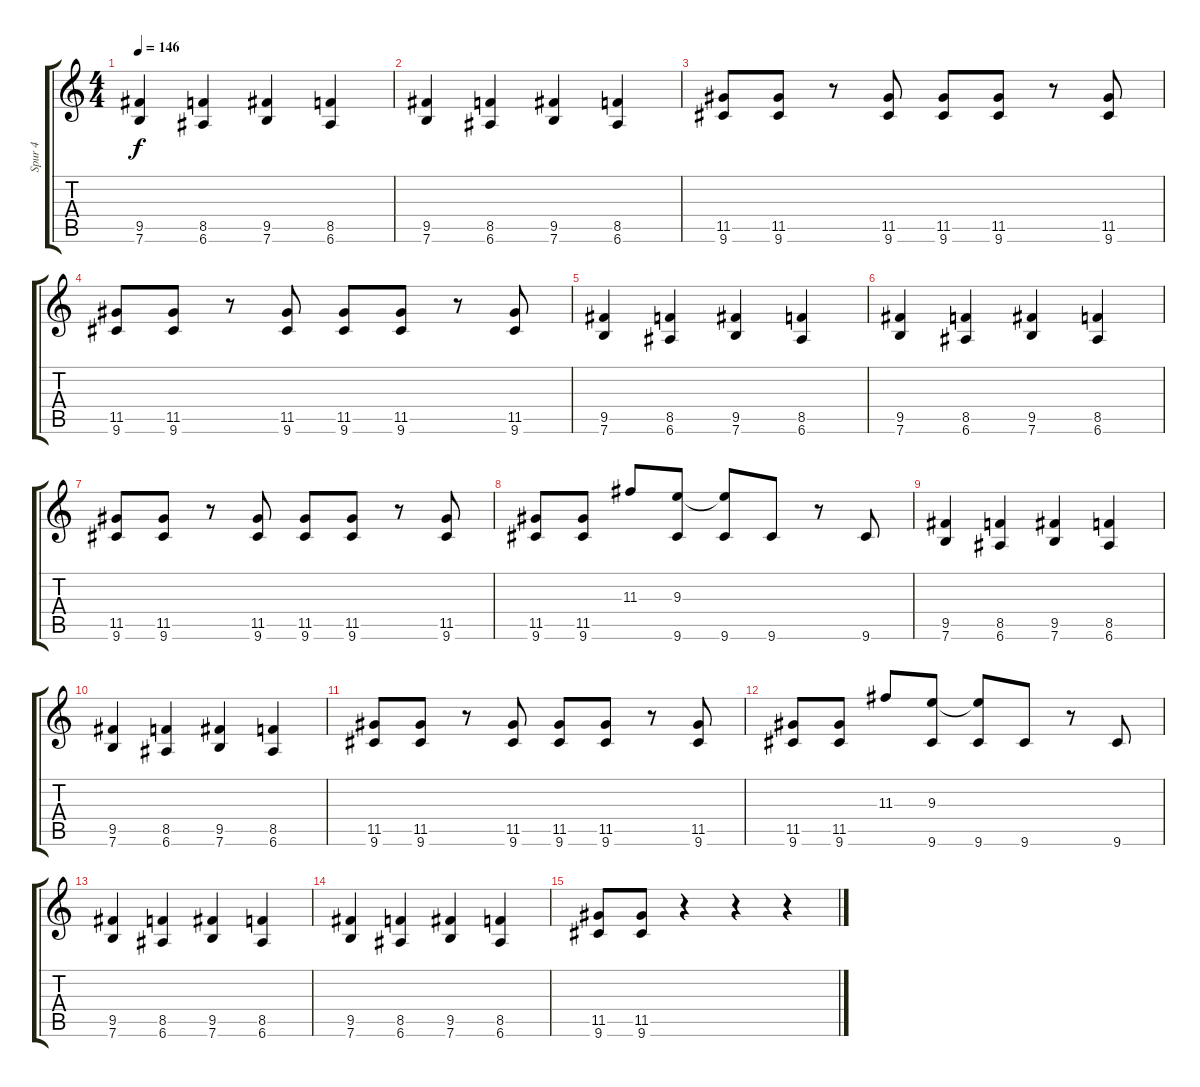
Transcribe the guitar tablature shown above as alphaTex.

\track ("Spur 4" "Spur 4") {instrument distortionguitar}
\staff {score tabs}
\tuning (E4 B3 G3 D3 A2 E2) {hide}
\ts (4 4)
\tempo 146
\clef g2
\ks c
(9.5 7.6).4{dy f} (8.5 6.6).4 (9.5 7.6).4 (8.5 6.6).4 |
(9.5 7.6).4 (8.5 6.6).4 (9.5 7.6).4 (8.5 6.6).4 |
(11.5 9.6).8 (11.5 9.6).8 r.8 (11.5 9.6).8 (11.5 9.6).8 (11.5 9.6).8 r.8 (11.5 9.6).8 |
(11.5 9.6).8 (11.5 9.6).8 r.8 (11.5 9.6).8 (11.5 9.6).8 (11.5 9.6).8 r.8 (11.5 9.6).8 |
(9.5 7.6).4 (8.5 6.6).4 (9.5 7.6).4 (8.5 6.6).4 |
(9.5 7.6).4 (8.5 6.6).4 (9.5 7.6).4 (8.5 6.6).4 |
(11.5 9.6).8 (11.5 9.6).8 r.8 (11.5 9.6).8 (11.5 9.6).8 (11.5 9.6).8 r.8 (11.5 9.6).8 |
(11.5 9.6).8 (11.5 9.6).8 11.3.8 (9.3 9.6).8 (9.3{t} 9.6).8 9.6.8 r.8 9.6.8 |
(9.5 7.6).4 (8.5 6.6).4 (9.5 7.6).4 (8.5 6.6).4 |
(9.5 7.6).4 (8.5 6.6).4 (9.5 7.6).4 (8.5 6.6).4 |
(11.5 9.6).8 (11.5 9.6).8 r.8 (11.5 9.6).8 (11.5 9.6).8 (11.5 9.6).8 r.8 (11.5 9.6).8 |
(11.5 9.6).8 (11.5 9.6).8 11.3.8 (9.3 9.6).8 (9.3{t} 9.6).8 9.6.8 r.8 9.6.8 |
(9.5 7.6).4 (8.5 6.6).4 (9.5 7.6).4 (8.5 6.6).4 |
(9.5 7.6).4 (8.5 6.6).4 (9.5 7.6).4 (8.5 6.6).4 |
(11.5 9.6).8 (11.5 9.6).8 r.4 r.4 r.4
